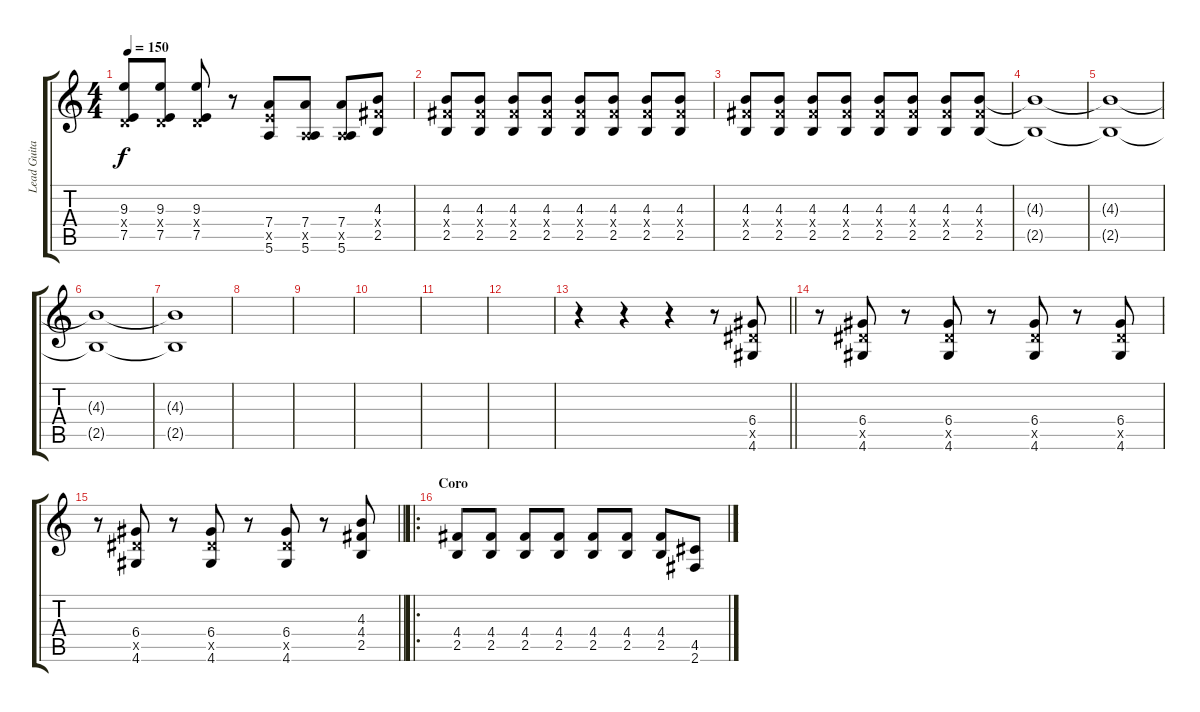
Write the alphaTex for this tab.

\track ("Lead Guitar" "Lead Guita") {instrument distortionguitar}
\staff {score tabs}
\tuning (E4 B3 G3 D3 A2 E2) {hide}
\ts (4 4)
\tempo 150
\clef g2
\ks c
(9.3 0.4{x} 7.5).8{dy f} (9.3 0.4{x} 7.5).8 (9.3 0.4{x} 7.5).8 r.8 (7.4 7.5{x} 5.6).8 (7.4 0.5{x} 5.6).8 (7.4 0.5{x} 5.6).8 (4.3 4.4{x} 2.5).8 |
(4.3 4.4{x} 2.5).8 (4.3 4.4{x} 2.5).8 (4.3 4.4{x} 2.5).8 (4.3 4.4{x} 2.5).8 (4.3 4.4{x} 2.5).8 (4.3 4.4{x} 2.5).8 (4.3 4.4{x} 2.5).8 (4.3 4.4{x} 2.5).8 |
(4.3 4.4{x} 2.5).8 (4.3 4.4{x} 2.5).8 (4.3 4.4{x} 2.5).8 (4.3 4.4{x} 2.5).8 (4.3 4.4{x} 2.5).8 (4.3 4.4{x} 2.5).8 (4.3 4.4{x} 2.5).8 (4.3 4.4{x} 2.5).8 |
(4.3{t} 2.5{t}).1 |
(4.3{t} 2.5{t}).1 |
(4.3{t} 2.5{t}).1 |
(4.3{t} 2.5{t}).1 |
|
|
|
|
|
\barLineRight lightlight
r.4 r.4 r.4 r.8 (6.4 6.5{x} 4.6).8 |
\section ("" "")
r.8 (6.4 6.5{x} 4.6).8 r.8 (6.4 6.5{x} 4.6).8 r.8 (6.4 6.5{x} 4.6).8 r.8 (6.4 6.5{x} 4.6).8 |
\barLineRight lightlight
r.8 (6.4 6.5{x} 4.6).8 r.8 (6.4 6.5{x} 4.6).8 r.8 (6.4 6.5{x} 4.6).8 r.8 (4.3 4.4 2.5).8 |
\ro
\section ("" "Coro")
(4.4 2.5).8 (4.4 2.5).8 (4.4 2.5).8 (4.4 2.5).8 (4.4 2.5).8 (4.4 2.5).8 (4.4 2.5).8 (4.5 2.6).8
